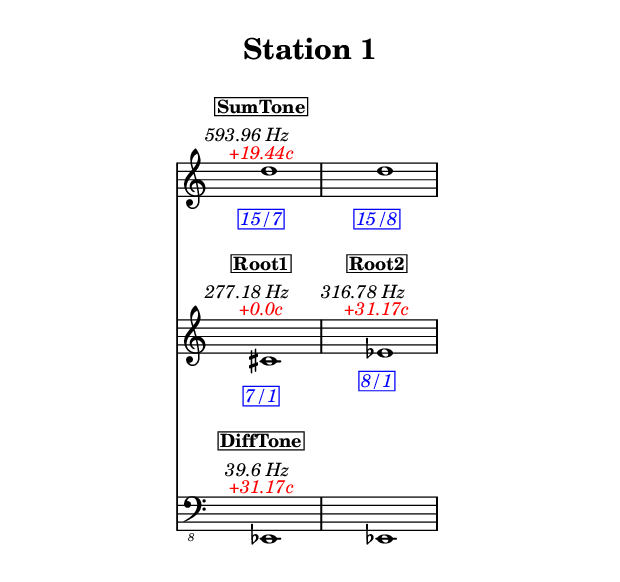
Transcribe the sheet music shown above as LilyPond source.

\version "2.20.0"
\language "english"

#(set-default-paper-size "a6" 'portrait)
#(set-global-staff-size 16)

\header {
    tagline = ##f
    title = \markup {
        \pad-around
            #3
            "Station 1"
        }
}

\layout {
    indent = #25
}

\paper {
    systems-per-page = 1
}

\score {
    \new Score
    <<
        \new Staff
        \with
        {
            \remove Time_signature_engraver
        }
        {
            \clef "treble"
            d''1
            - \tweak color #red
            ^ \markup {
                \halign
                    #0
                    \italic
                        {
                            +19.44c
                        }
                }
            ^ \markup {
                \halign
                    #1
                    \italic
                        {
                            593.96
                            Hz
                        }
                }
            ^ \markup {
                \pad-around
                    #1
                    \box
                        \vcenter
                            \halign
                                #0
                                \bold
                                    {
                                        SumTone
                                    }
                }
            - \tweak color #blue
            _ \markup {
                \pad-around
                    #1
                    \box
                        \halign
                            #0
                            \italic
                                {
                                    15/7
                                }
                }
            \override Score.NonMusicalPaperColumn.padding = #5
            \clef "treble"
            d''1
            - \tweak color #blue
            _ \markup {
                \pad-around
                    #1
                    \box
                        \halign
                            #0
                            \italic
                                {
                                    15/8
                                }
                }
        }
        \new Staff
        \with
        {
            \remove Time_signature_engraver
        }
        {
            \clef "treble"
            cs'1
            - \tweak color #red
            ^ \markup {
                \halign
                    #0
                    \italic
                        {
                            +0.0c
                        }
                }
            ^ \markup {
                \halign
                    #1
                    \italic
                        {
                            277.18
                            Hz
                        }
                }
            ^ \markup {
                \pad-around
                    #1
                    \box
                        \vcenter
                            \halign
                                #0
                                \bold
                                    {
                                        Root1
                                    }
                }
            - \tweak color #blue
            _ \markup {
                \pad-around
                    #1
                    \box
                        \halign
                            #0
                            \italic
                                {
                                    7/1
                                }
                }
            \clef "treble"
            ef'1
            - \tweak color #red
            ^ \markup {
                \halign
                    #0
                    \italic
                        {
                            +31.17c
                        }
                }
            ^ \markup {
                \halign
                    #1
                    \italic
                        {
                            316.78
                            Hz
                        }
                }
            ^ \markup {
                \pad-around
                    #1
                    \box
                        \vcenter
                            \halign
                                #0
                                \bold
                                    {
                                        Root2
                                    }
                }
            - \tweak color #blue
            _ \markup {
                \pad-around
                    #1
                    \box
                        \halign
                            #0
                            \italic
                                {
                                    8/1
                                }
                }
        }
        \new Staff
        \with
        {
            \remove Time_signature_engraver
        }
        {
            \clef "bass_8"
            ef,,1
            - \tweak color #red
            ^ \markup {
                \halign
                    #0
                    \italic
                        {
                            +31.17c
                        }
                }
            ^ \markup {
                \halign
                    #1
                    \italic
                        {
                            39.6
                            Hz
                        }
                }
            ^ \markup {
                \pad-around
                    #1
                    \box
                        \vcenter
                            \halign
                                #0
                                \bold
                                    {
                                        DiffTone
                                    }
                }
            \clef "bass_8"
            ef,,1
        }
    >>
}